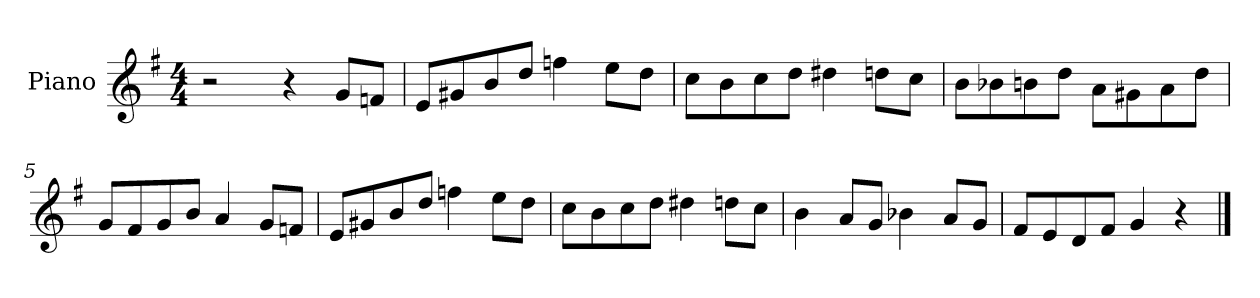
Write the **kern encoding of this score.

**kern
*part1
*staff1
*I"Piano
*I'Pno.
*clefG2
*k[f#]
*M4/4
*MM120
=1
2r
4r
8g/L
8fn/J
=2
8e/L
8g#X/
8b/
8dd/J
4ffn\
8ee\L
8dd\J
=3
8cc\L
8b\
8cc\
8dd\J
4dd#X\
8ddn\L
8cc\J
=4
8b\L
8b-X\
8bn\
8dd\J
8a\L
8g#X\
8a\
8dd\J
=5
8g/L
8f#/
8g/
8b/J
4a/
8g/L
8fn/J
!!LO:LB:g=z
=6
8e/L
8g#X/
8b/
8dd/J
4ffn\
8ee\L
8dd\J
=7
8cc\L
8b\
8cc\
8dd\J
4dd#X\
8ddn\L
8cc\J
=8
4b\
8a/L
8g/J
4b-X\
8a/L
8g/J
=9
8f#/L
8e/
8d/
8f#/J
4g/
4r
==
*-
